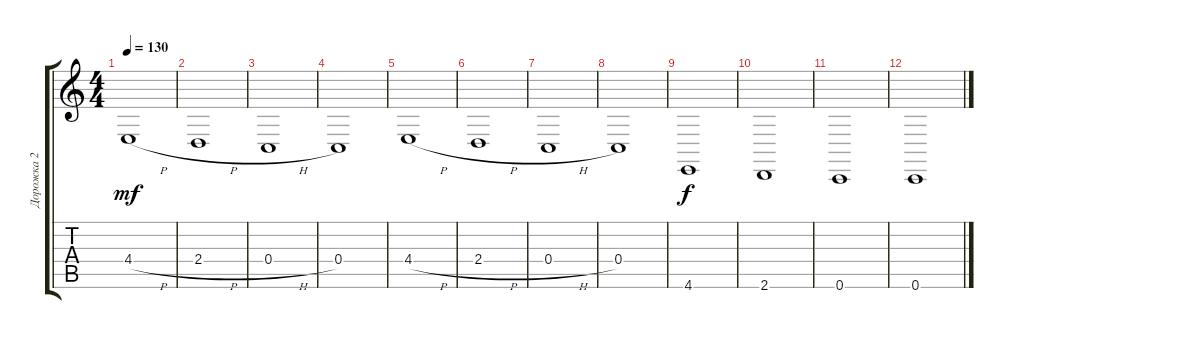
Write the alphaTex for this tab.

\track ("Дорожка 2" "Дорожка 2") {instrument stringensemble2}
\staff {score tabs}
\tuning (D4 A3 F3 C3 G2 C2) {hide}
\ts (4 4)
\tempo 130
\clef g2
\ks c
4.4{h}.1{dy mf} |
2.4{h}.1 |
0.4{h}.1 |
0.4.1 |
4.4{h}.1 |
2.4{h}.1 |
0.4{h}.1 |
0.4.1 |
4.6.1{dy f} |
2.6.1 |
0.6.1 |
0.6.1
